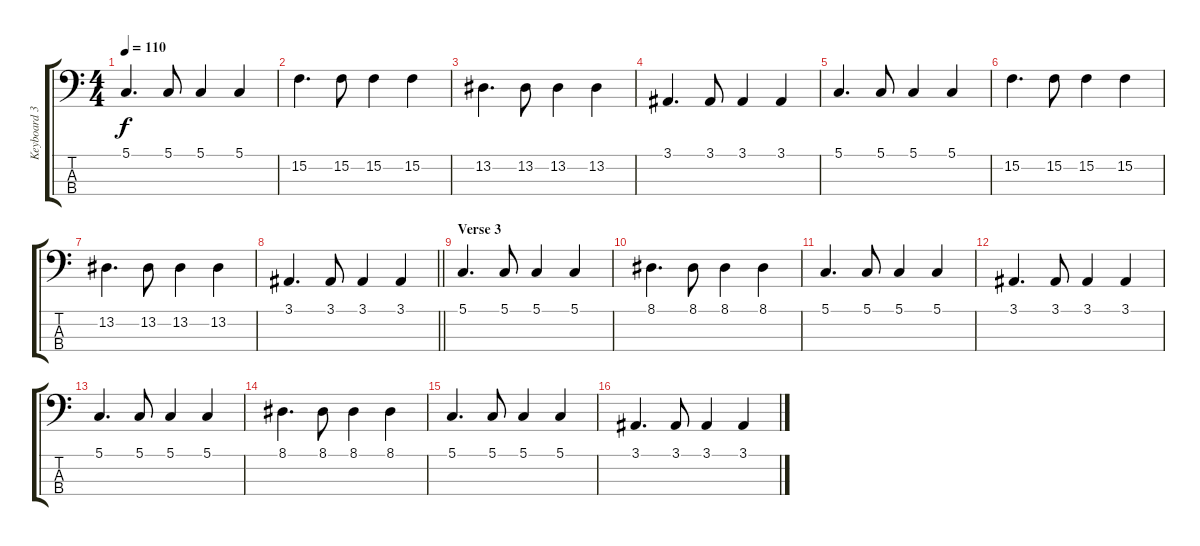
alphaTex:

\track ("Keyboard 3 (Low)" "Keyboard 3") {instrument stringensemble1}
\staff {score tabs}
\tuning (G2 D2 A1 E1) {hide}
\ts (4 4)
\tempo 110
\clef f4
\ks c
5.1.4{d dy f} 5.1.8 5.1.4 5.1.4 |
15.2.4{d} 15.2.8 15.2.4 15.2.4 |
13.2.4{d} 13.2.8 13.2.4 13.2.4 |
3.1.4{d} 3.1.8 3.1.4 3.1.4 |
5.1.4{d} 5.1.8 5.1.4 5.1.4 |
15.2.4{d} 15.2.8 15.2.4 15.2.4 |
13.2.4{d} 13.2.8 13.2.4 13.2.4 |
\barLineRight lightlight
3.1.4{d} 3.1.8 3.1.4 3.1.4 |
\section ("" "Verse 3")
5.1.4{d} 5.1.8 5.1.4 5.1.4 |
8.1.4{d} 8.1.8 8.1.4 8.1.4 |
5.1.4{d} 5.1.8 5.1.4 5.1.4 |
3.1.4{d} 3.1.8 3.1.4 3.1.4 |
5.1.4{d} 5.1.8 5.1.4 5.1.4 |
8.1.4{d} 8.1.8 8.1.4 8.1.4 |
5.1.4{d} 5.1.8 5.1.4 5.1.4 |
3.1.4{d} 3.1.8 3.1.4 3.1.4
